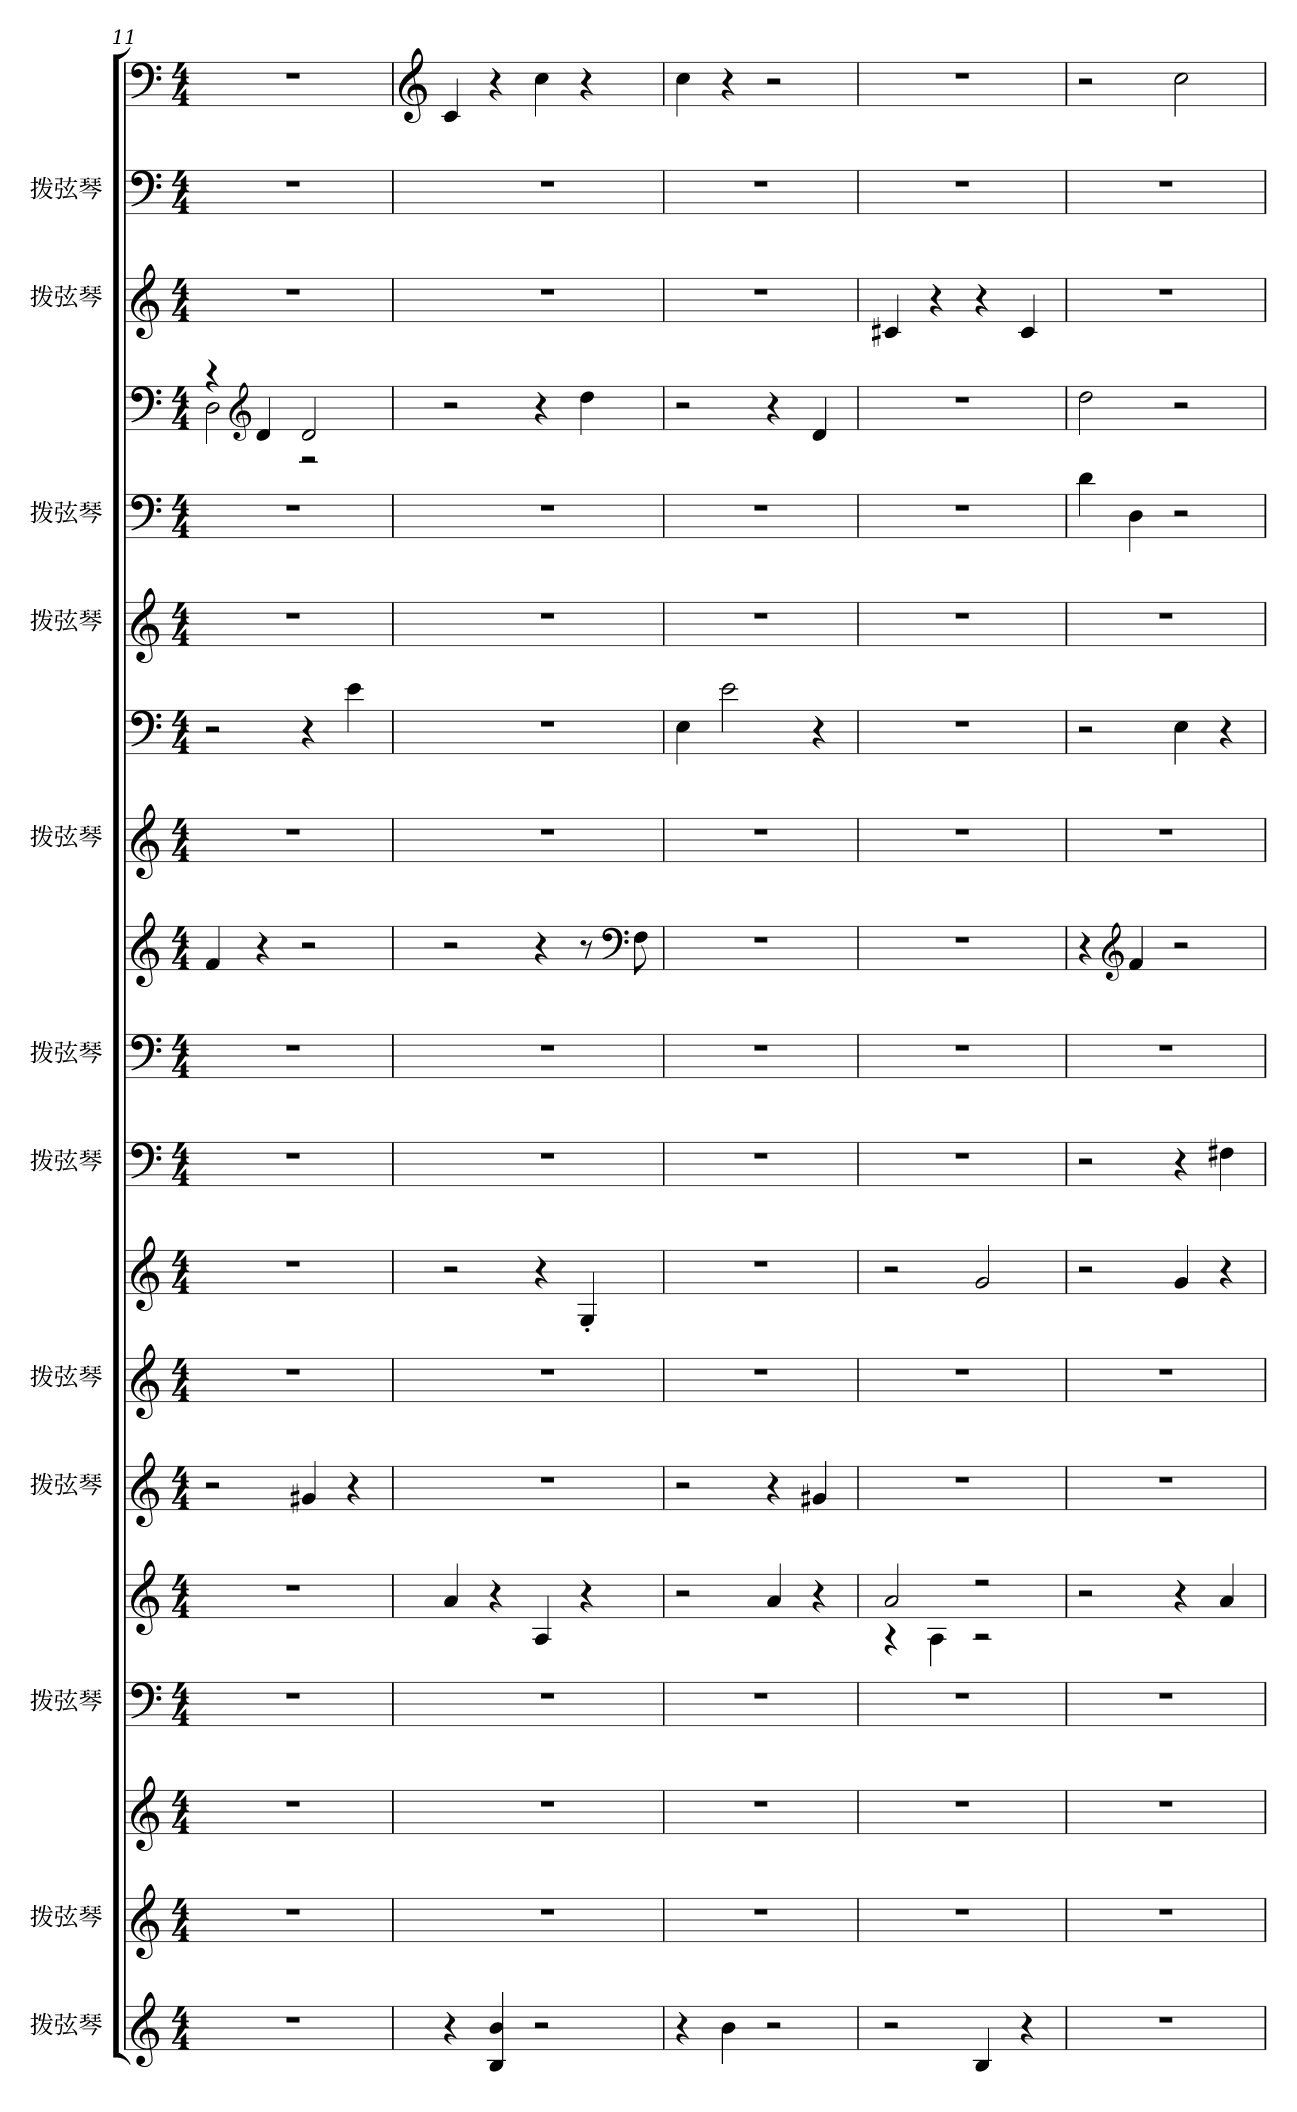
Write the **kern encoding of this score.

**kern	**kern	**kern	**kern	**kern	**kern	**kern	**kern	**kern	**kern	**kern	**kern	**kern	**kern	**kern	**kern	**kern	**kern	**kern
*part12	*part11	*part11	*part10	*part10	*part9	*part8	*part8	*part7	*part6	*part6	*part5	*part5	*part4	*part3	*part3	*part2	*part1	*part1
*staff19	*staff18	*staff17	*staff16	*staff15	*staff14	*staff13	*staff12	*staff11	*staff10	*staff9	*staff8	*staff7	*staff6	*staff5	*staff4	*staff3	*staff2	*staff1
*I"拨弦琴	*I"拨弦琴	*	*I"拨弦琴	*	*I"拨弦琴	*I"拨弦琴	*	*I"拨弦琴	*I"拨弦琴	*	*I"拨弦琴	*	*I"拨弦琴	*I"拨弦琴	*	*I"拨弦琴	*I"拨弦琴	*
*clefG2	*clefG2	*clefG2	*clefF4	*clefG2	*clefG2	*clefG2	*clefG2	*clefF4	*clefF4	*clefG2	*clefG2	*clefF4	*clefG2	*clefF4	*clefF4	*clefG2	*clefF4	*clefF4
*k[]	*k[]	*k[]	*k[]	*k[]	*k[]	*k[]	*k[]	*k[]	*k[]	*k[]	*k[]	*k[]	*k[]	*k[]	*k[]	*k[]	*k[]	*k[]
*M4/4	*M4/4	*M4/4	*M4/4	*M4/4	*M4/4	*M4/4	*M4/4	*M4/4	*M4/4	*M4/4	*M4/4	*M4/4	*M4/4	*M4/4	*M4/4	*M4/4	*M4/4	*M4/4
=11	=11	=11	=11	=11	=11	=11	=11	=11	=11	=11	=11	=11	=11	=11	=11	=11	=11	=11
*	*	*	*	*	*	*	*	*	*	*	*	*	*	*	*^	*	*	*
1r	1r	1r	1r	1r	2r	1r	1r	1r	1r	4f/	1r	2r	1r	1r	4r	2D\	1r	1r	1r
*	*	*	*	*	*	*	*	*	*	*	*	*	*	*	*clefG2	*	*	*	*
.	.	.	.	.	.	.	.	.	.	4r	.	.	.	.	4d/	.	.	.	.
.	.	.	.	.	4g#X/	.	.	.	.	2r	.	4r	.	.	2d/	2r	.	.	.
.	.	.	.	.	4r	.	.	.	.	.	.	4e\	.	.	.	.	.	.	.
*	*	*	*	*	*	*	*	*	*	*	*	*	*	*	*v	*v	*	*	*
=12	=12	=12	=12	=12	=12	=12	=12	=12	=12	=12	=12	=12	=12	=12	=12	=12	=12	=12
*	*	*	*	*	*	*	*	*	*	*	*	*	*	*	*	*	*	*clefG2
4r	1r	1r	1r	4a/	1r	1r	2r	1r	1r	2r	1r	1r	1r	1r	2r	1r	1r	4c/
4B/ 4b/	.	.	.	4r	.	.	.	.	.	.	.	.	.	.	.	.	.	4r
2r	.	.	.	4A/	.	.	4r	.	.	4r	.	.	.	.	4r	.	.	4cc\
.	.	.	.	4r	.	.	4G'/	.	.	8r	.	.	.	.	4dd\	.	.	4r
*	*	*	*	*	*	*	*	*	*	*clefF4	*	*	*	*	*	*	*	*
.	.	.	.	.	.	.	.	.	.	8F\	.	.	.	.	.	.	.	.
=13	=13	=13	=13	=13	=13	=13	=13	=13	=13	=13	=13	=13	=13	=13	=13	=13	=13	=13
4r	1r	1r	1r	2r	2r	1r	1r	1r	1r	1r	1r	4E\	1r	1r	2r	1r	1r	4cc\
4b\	.	.	.	.	.	.	.	.	.	.	.	2e\	.	.	.	.	.	4r
2r	.	.	.	4a/	4r	.	.	.	.	.	.	.	.	.	4r	.	.	2r
.	.	.	.	4r	4g#X/	.	.	.	.	.	.	4r	.	.	4d/	.	.	.
=14	=14	=14	=14	=14	=14	=14	=14	=14	=14	=14	=14	=14	=14	=14	=14	=14	=14	=14
*	*	*	*	*^	*	*	*	*	*	*	*	*	*	*	*	*	*	*
2r	1r	1r	1r	2a/	4r	1r	1r	2r	1r	1r	1r	1r	1r	1r	1r	1r	4c#X/	1r	1r
.	.	.	.	.	4A\	.	.	.	.	.	.	.	.	.	.	.	4r	.	.
4B/	.	.	.	2r	2r	.	.	2g/	.	.	.	.	.	.	.	.	4r	.	.
4r	.	.	.	.	.	.	.	.	.	.	.	.	.	.	.	.	4c#/	.	.
*	*	*	*	*v	*v	*	*	*	*	*	*	*	*	*	*	*	*	*	*
!!LO:PB:g=z
=15	=15	=15	=15	=15	=15	=15	=15	=15	=15	=15	=15	=15	=15	=15	=15	=15	=15	=15
1r	1r	1r	1r	2r	1r	1r	2r	2r	1r	4r	1r	2r	1r	4d\	2dd\	1r	1r	2r
*	*	*	*	*	*	*	*	*	*	*clefG2	*	*	*	*	*	*	*	*
.	.	.	.	.	.	.	.	.	.	4f/	.	.	.	4D\	.	.	.	.
.	.	.	.	4r	.	.	4g/	4r	.	2r	.	4E\	.	2r	2r	.	.	2cc\
.	.	.	.	4a/	.	.	4r	4F#X\	.	.	.	4r	.	.	.	.	.	.
=	=	=	=	=	=	=	=	=	=	=	=	=	=	=	=	=	=	=
*-	*-	*-	*-	*-	*-	*-	*-	*-	*-	*-	*-	*-	*-	*-	*-	*-	*-	*-
